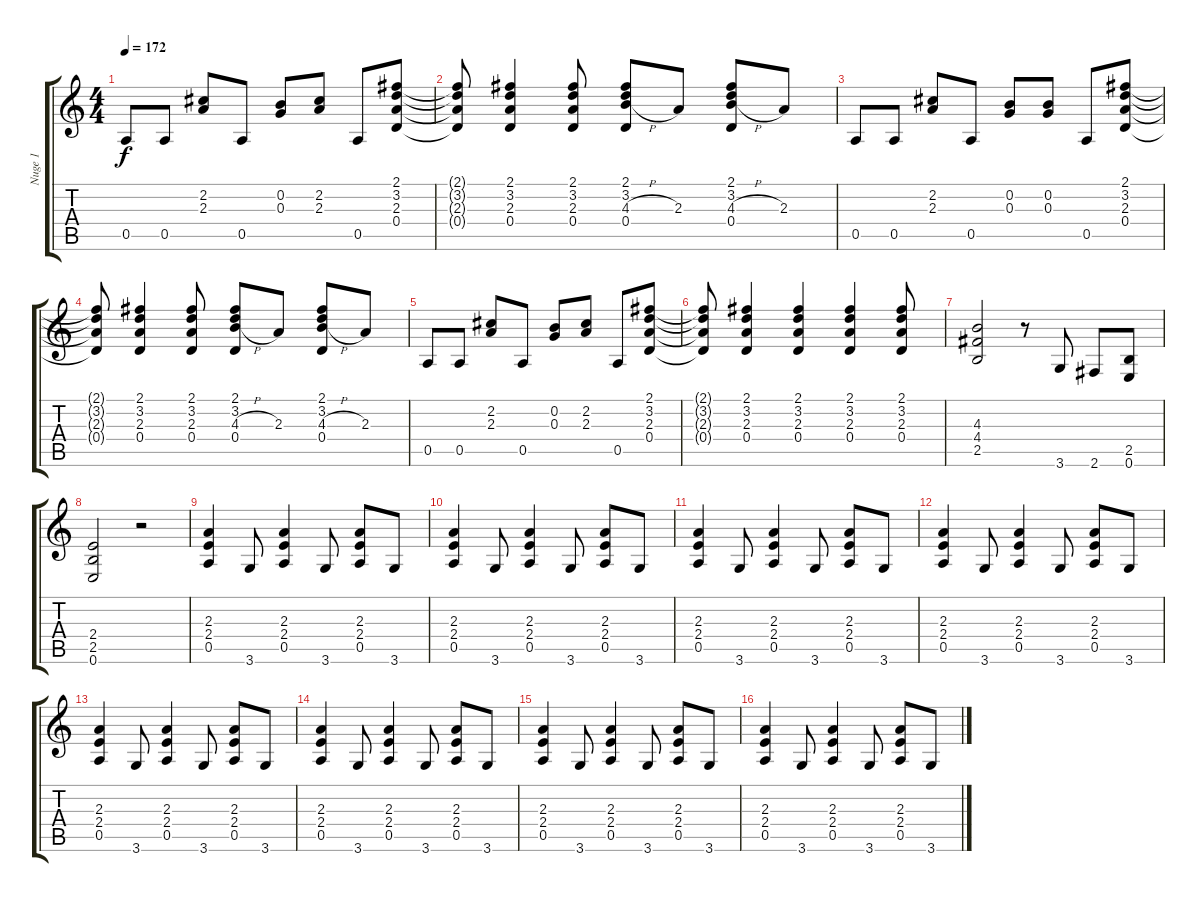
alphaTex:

\track ("Nuge 1" "Nuge 1") {instrument overdrivenguitar}
\staff {score tabs}
\tuning (E4 B3 G3 D3 A2 E2) {hide}
\ts (4 4)
\tempo 172
\clef g2
\ks c
0.5.8{dy f} 0.5.8 (2.2 2.3).8 0.5.8 (0.2 0.3).8 (2.2 2.3).8 0.5.8 (2.1 3.2 2.3 0.4).8 |
(2.1{t} 3.2{t} 2.3{t} 0.4{t}).8 (2.1 3.2 2.3 0.4).4 (2.1 3.2 2.3 0.4).8 (2.1 3.2 4.3{h} 0.4).8 2.3.8 (2.1 3.2 4.3{h} 0.4).8 2.3.8 |
0.5.8 0.5.8 (2.2 2.3).8 0.5.8 (0.2 0.3).8 (0.2 0.3).8 0.5.8 (2.1 3.2 2.3 0.4).8 |
(2.1{t} 3.2{t} 2.3{t} 0.4{t}).8 (2.1 3.2 2.3 0.4).4 (2.1 3.2 2.3 0.4).8 (2.1 3.2 4.3{h} 0.4).8 2.3.8 (2.1 3.2 4.3{h} 0.4).8 2.3.8 |
0.5.8 0.5.8 (2.2 2.3).8 0.5.8 (0.2 0.3).8 (2.2 2.3).8 0.5.8 (2.1 3.2 2.3 0.4).8 |
(2.1{t} 3.2{t} 2.3{t} 0.4{t}).8 (2.1 3.2 2.3 0.4).4 (2.1 3.2 2.3 0.4).4 (2.1 3.2 2.3 0.4).4 (2.1 3.2 2.3 0.4).8 |
(4.3 4.4 2.5).2 r.8 3.6.8 2.6.8 (2.5 0.6).8 |
(2.4 2.5 0.6).2 r.2 |
(2.3 2.4 0.5).4 3.6.8 (2.3 2.4 0.5).4 3.6.8 (2.3 2.4 0.5).8 3.6.8 |
(2.3 2.4 0.5).4 3.6.8 (2.3 2.4 0.5).4 3.6.8 (2.3 2.4 0.5).8 3.6.8 |
(2.3 2.4 0.5).4 3.6.8 (2.3 2.4 0.5).4 3.6.8 (2.3 2.4 0.5).8 3.6.8 |
(2.3 2.4 0.5).4 3.6.8 (2.3 2.4 0.5).4 3.6.8 (2.3 2.4 0.5).8 3.6.8 |
(2.3 2.4 0.5).4 3.6.8 (2.3 2.4 0.5).4 3.6.8 (2.3 2.4 0.5).8 3.6.8 |
(2.3 2.4 0.5).4 3.6.8 (2.3 2.4 0.5).4 3.6.8 (2.3 2.4 0.5).8 3.6.8 |
(2.3 2.4 0.5).4 3.6.8 (2.3 2.4 0.5).4 3.6.8 (2.3 2.4 0.5).8 3.6.8 |
(2.3 2.4 0.5).4 3.6.8 (2.3 2.4 0.5).4 3.6.8 (2.3 2.4 0.5).8 3.6.8
